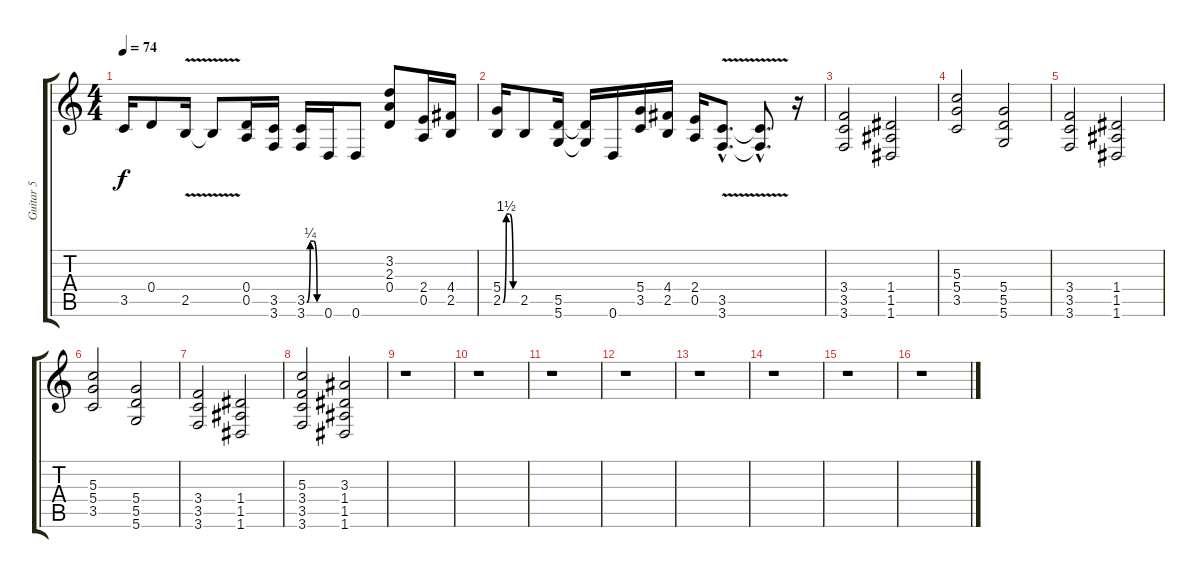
\track ("Guitar 5" "Guitar 5") {instrument distortionguitar}
\staff {score tabs}
\tuning (E4 B3 G3 D3 A2 D2) {hide}
\ts (4 4)
\tempo 74
\clef g2
\ks c
3.5.16{dy f} 0.4.8 2.5{v}.16 2.5{t}.8 (0.4 0.5).16 (3.5 3.6).16 (3.5{be (custom 0 0 15 1 30 1 45 0 60 0)} 3.6).16 0.6.16 0.6.8 (3.2 2.3 0.4).8 (2.4 0.5).16 (4.4 2.5).16 |
(5.4 2.5{be (custom 0 0 15 6 30 6 45 0 60 0)}).16 2.5.8 (5.5 5.6).16 (5.5{t} 5.6{t}).16 0.6.16 (5.4 3.5).16 (4.4 2.5).16 (2.4 0.5).16 (3.5{v hac} 3.6{v hac}).8{d} (3.5{hac t} 3.6{hac t}).8{d} r.16 |
(3.4 3.5 3.6).2 (1.4 1.5 1.6).2 |
(5.3 5.4 3.5).2 (5.4 5.5 5.6).2 |
(3.4 3.5 3.6).2 (1.4 1.5 1.6).2 |
(5.3 5.4 3.5).2 (5.4 5.5 5.6).2 |
(3.4 3.5 3.6).2 (1.4 1.5 1.6).2 |
(5.3 3.4 3.5 3.6).2 (3.3 1.4 1.5 1.6).2 |
r.1 |
r.1 |
r.1 |
r.1 |
r.1 |
r.1 |
r.1 |
r.1
